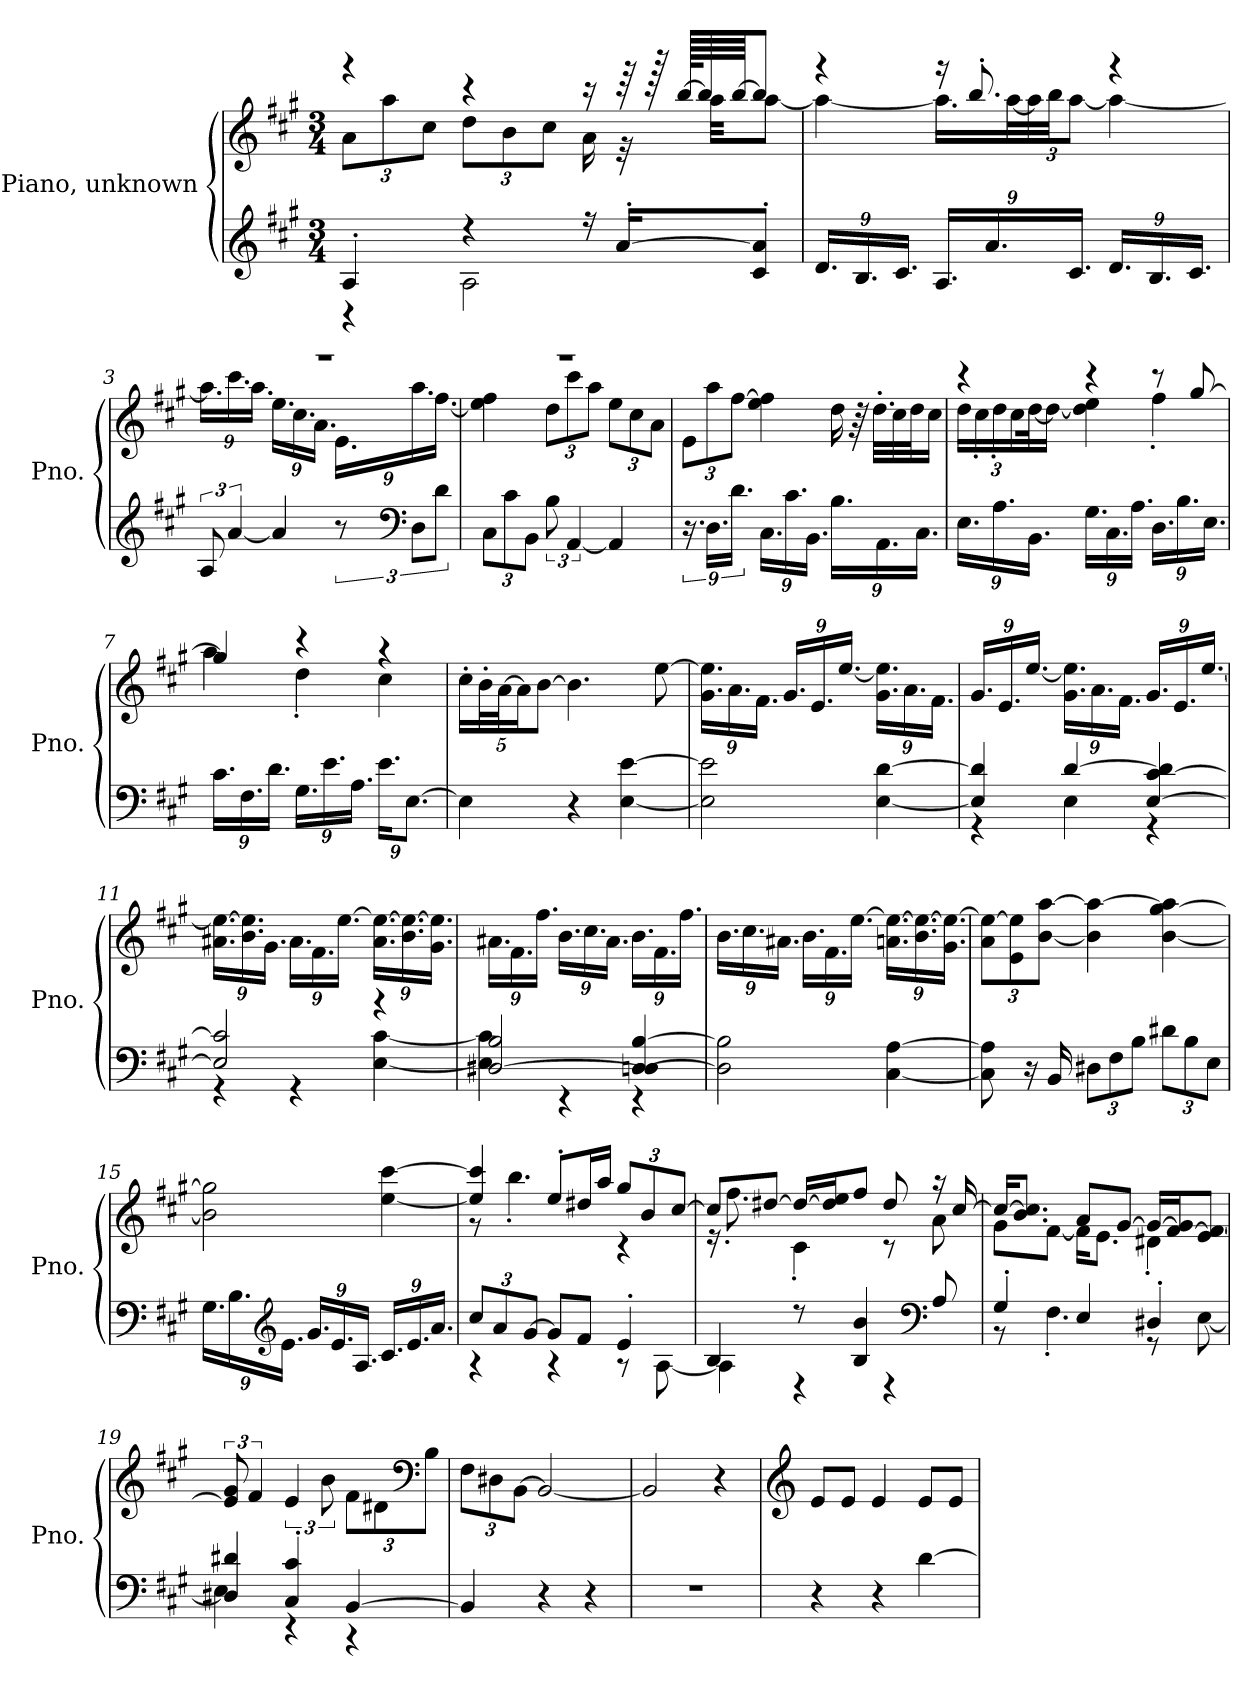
**kern	**kern
*part1	*part1
*staff2	*staff1
*I"Piano, unknown	*
*I'Pno.	*
*clefG2	*clefG2
*k[f#c#g#]	*k[f#c#g#]
*M3/4	*M3/4
*MM153	*MM153
=1	=1
*^	*^
*	*	*	*Xbrackettup
4A'/	4r	4r	12a\L
.	.	.	12aa\
.	.	.	12cc#\J
4r	2A\	4r	12dd\L
.	.	.	12b\
.	.	.	12cc#\J
16r	.	16r	16a\
[16a'/KL	.	64r	32r
.	.	128r	.
.	.	[128bb/KLLLL	.
.	.	64bb/]	32aa\KKL
.	.	[64bb/JJJ	.
8c#/' 8a/]'J	.	8bb/J]	[8aa\J
*v	*v	*	*
=2	=2	=2
*Xbrackettup	*	*
18.d/LL	4r	4aa\_
18.B/	.	.
18.c#/JJ	.	.
18.A/LL	16r	16.aa\LL]
.	8.bb'/	.
18.a/	.	.
.	.	[32aa\L
.	.	48aa\]
.	.	48bb\JJ
18.c#/JJ	.	[12aa\J
18.d/LL	4r	4aa\_
18.B/	.	.
18.c#/JJ	.	.
!!LO:LB:g=z	!!
=3	=3	=3
*brackettup	*	*
12A/	2.r	18.aa\LL]
[6a/	.	18.ccc#\
.	.	18.aa\JJ
4a/]	.	18.ee\LL
.	.	18.cc#\
.	.	18.a\JJ
12r	.	18.e\LL
*clefF4	*	*
12D\L	.	18.aa\
12d\J	.	[18.ff#\JJ
=4	=4	=4
*Xbrackettup	*	*
12C#\L	2.r	4ee\ 4ff#\]
12c#\	.	.
12BB\J	.	.
*brackettup	*	*
12B\	.	12dd\L
[6AA/	.	12ccc#\
.	.	12aa\J
4AA/]	.	12ee\L
.	.	12cc#\
.	.	12a\J
*	*v	*v
=5	=5
18.r	12e\L
18.D\LL	12aa\
18.d\JJ	[12ff#\J
18.C#\LL	4ee\ 4ff#\]
18.c#\	.
18.BB\JJ	.
18.B\LL	16dd\
.	64r
.	32.dd'\LLL
18.AA\	.
.	32cc#\
.	32dd\J
18.C#\JJ	.
.	16cc#\JJ
!!LO:LB:g=z
=6	=6
*Xbrackettup	*
*	*^
18.E\LL	4r	24dd\LL
.	.	24cc#'\
18.A\	.	24dd'\
.	.	24cc#\
18.BB\JJ	.	[48dd\K
.	.	16dd\JJ_
18.G#\LL	4r	4dd\] 4ee\
18.C#\	.	.
18.A\JJ	.	.
18.D\LL	8r	4ff#'\
18.B\	.	.
.	[8gg#/	.
18.E\JJ	.	.
=7	=7	=7
18.c#\LL	4gg#/]	4aa\
18.F#\	.	.
18.d\JJ	.	.
18.G#\LL	4r	4dd'\
18.e\	.	.
18.A\JJ	.	.
18.e\KL	4r	4cc#\
[9.E\J	.	.
*	*v	*v
=8	=8
4E\]	20cc#'\LL
.	40b'\L
.	[40a\J
.	20a\J]
.	[10b\J
4r	4.b\]
[4E\ [4e\	.
.	[8ee\
!!LO:LB:g=z
=9	=9
2E\] 2e\]	18.g#\ 18.ee\]LL
.	18.a\
.	18.f#\JJ
.	18.g#/LL
.	18.e/
.	[18.ee/JJ
[4E\ [4d\	18.g#\ 18.ee\]LL
.	18.a\
.	18.f#\JJ
=10	=10
*^	*
4E/] 4d/]	4r	18.g#/LL
.	.	18.e/
.	.	[18.ee/JJ
[4d/	4E\	18.g#\ 18.ee\]LL
.	.	18.a\
.	.	18.f#\JJ
[4E/ [4c#/ 4d/]	4r	18.g#/LL
.	.	18.e/
.	.	[18.ee/JJ
=11	=11	=11
2E/] 2c#/]	4r	18.a#X\ 18.ee\_LL
.	.	18.b\ 18.ee\]
.	.	18.g#\JJ
.	4r	18.a#\LL
.	.	18.f#\
.	.	[18.ee\JJ
4r	[4E\ [4c#\	18.a#\ 18.ee\_LL
.	.	18.b\ 18.ee\_
.	.	18.g#\ 18.ee\]JJ
!!LO:LB:g=z
=12	=12	=12
[2D#X/ 2B/	4E\] 4c#\]	18.a#X\LL
.	.	18.f#\
.	.	18.ff#\JJ
.	4r	18.b\LL
.	.	18.cc#\
.	.	18.a#\JJ
[4Dn/ 4D#/] [4B/	4r	18.b\LL
.	.	18.f#\
.	.	18.ff#\JJ
*v	*v	*
=13	=13
2D\] 2B\]	18.b\LL
.	18.cc#\
.	18.a#X\JJ
.	18.b\LL
.	18.f#\
.	[18.ee\JJ
[4C#\ [4A\	18.an\ 18.ee\_LL
.	18.b\ 18.ee\_
.	18.g#\ 18.ee\_JJ
=14	=14
8C#\] 8A\]	12a\ 12ee\_L
.	12e\ 12ee\]
16r	.
.	[12b\ [12aa\J
16BB/	.
12D#X\L	4b\] 4aa\_
12F#\	.
12B\J	.
12d#X\L	[4b\ [4gg#\ 4aa\]
12B\	.
12E\J	.
!!LO:LB:g=z
=15	=15
18.G#\LL	2b\] 2gg#\]
18.B\	.
*clefG2	*
18.e\JJ	.
18.g#/LL	.
18.e/	.
18.A/JJ	.
18.c#/LL	[4ee\ [4ccc#\
18.e/	.
18.a/JJ	.
=16	=16
*^	*^
12cc#/L	4r	4ee/] 4ccc#/]	8r
12a/	.	.	.
.	.	.	4.bb'\
[12g#/J	.	.	.
8g#/L]	4r	8ee'/L	.
8f#/J	.	16dd#X/L	.
.	.	16aa/JJ	.
4e'/	8r	12gg#/L	4r
.	.	12b/	.
.	[8A\	.	.
.	.	[12cc#/J	.
=17	=17	=17	=17
4B/	4A\]	8cc#/L]	16r
.	.	.	8.ff#'\
.	.	[8dd#X/J	.
8r	4r	16dd#/LL_	4c#'\
.	.	16dd#/] 16ee/J	.
4B/ 4b/	.	8ff#/J	.
.	4r	8dd#/	8r
*clefF4	*	*	*
8A/	.	16r	8a\
.	.	[16cc#/	.
!!LO:PB:g=z	!!
=18	=18	=18	=18
4G#'/	8r	16cc#/KL_	8g#\L
.	.	8.b/ 8.cc#/]J	.
.	4.F#'\	.	[8f#\J
4E/	.	8a/L	16f#\KL]
.	.	.	8.e\J
.	.	[8g#/J	.
4D#X'/	8r	16g#/LL_	4d#X'\
.	.	[16f#/ 16g#/]J	.
.	[8E\	[8e/ 8f#/]J	.
*	*	*v	*v
=19	=19	=19
*	*	*brackettup
4D#X/ 4d#X/	4E\]	12e/] 12g#/
.	.	6f#/
4C#/' 4c#/'	4r	6e/
.	.	12b\
*	*	*Xbrackettup
[4BB/	4r	12f#\L
.	.	12d#X\
*	*	*clefF4
.	.	12B\J
*v	*v	*
=20	=20
4BB/]	12F#\L
.	12D#X\
.	[12BB\J
4r	2BB/_
4r	.
=21	=21
2.r	2BB/]
.	4r
=22	=22
*	*clefG2
4r	8e/L
.	8e/J
4r	4e/
[4d\	8e/L
.	8e/J
=	=
*-	*-
